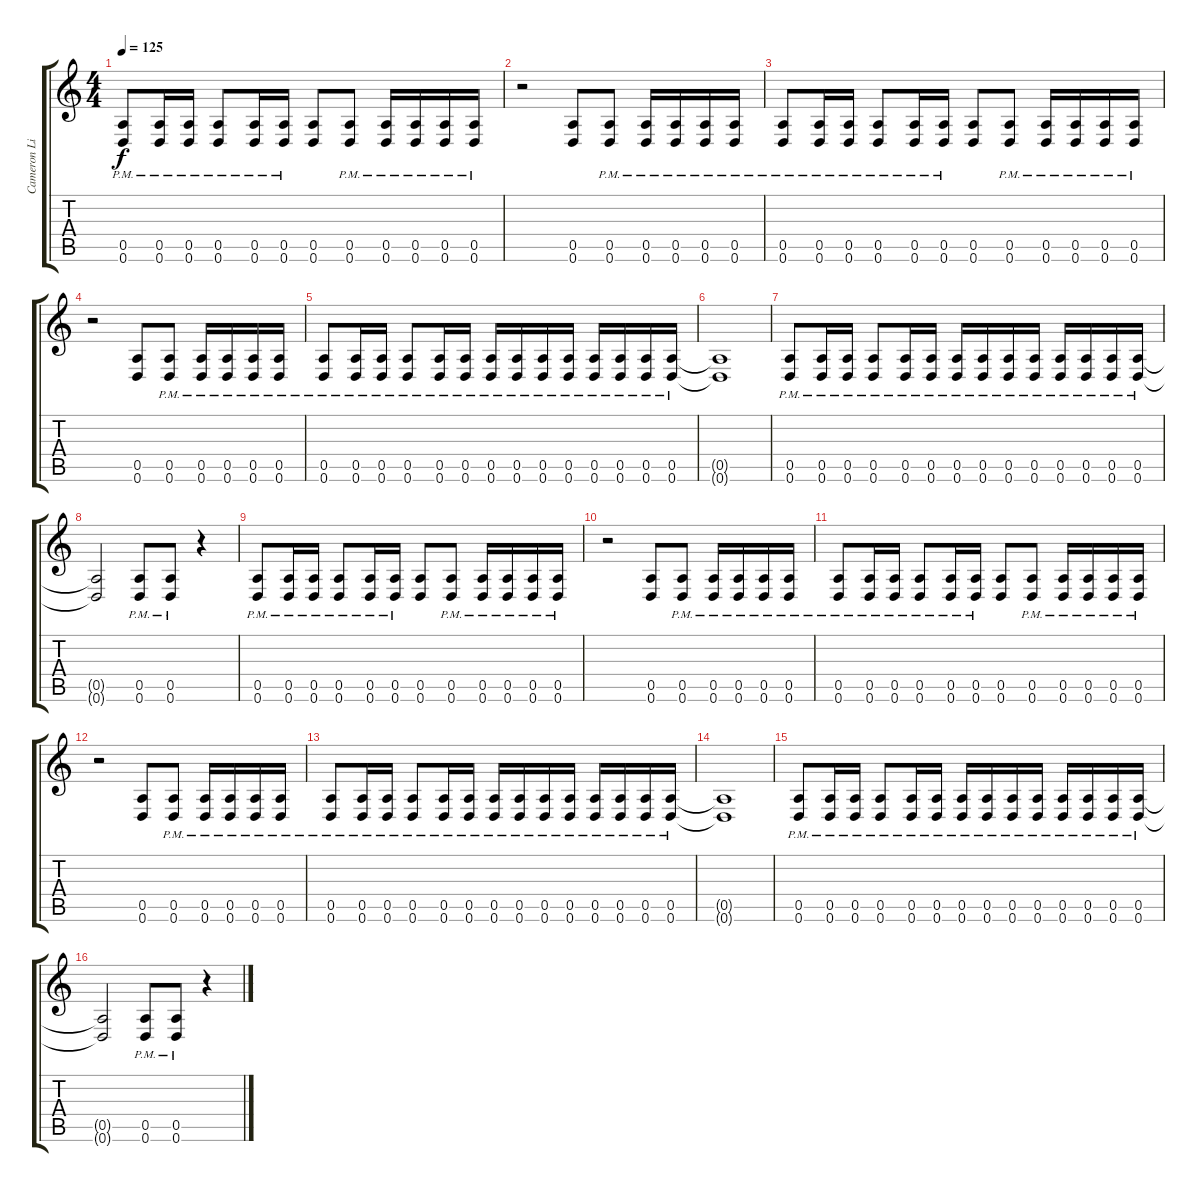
\track ("Cameron Liddell" "Cameron Li") {instrument distortionguitar}
\staff {score tabs}
\tuning (E4 B3 G3 D3 A2 D2) {hide}
\ts (4 4)
\tempo 125
\clef g2
\ks c
(0.5{pm} 0.6{pm}).8{dy f} (0.5{pm} 0.6{pm}).16 (0.5{pm} 0.6{pm}).16 (0.5{pm} 0.6{pm}).8 (0.5{pm} 0.6{pm}).16 (0.5{pm} 0.6{pm}).16 (0.5 0.6).8 (0.5{pm} 0.6{pm}).8 (0.5{pm} 0.6{pm}).16 (0.5{pm} 0.6{pm}).16 (0.5{pm} 0.6{pm}).16 (0.5{pm} 0.6{pm}).16 |
r.2 (0.5 0.6).8 (0.5{pm} 0.6{pm}).8 (0.5{pm} 0.6{pm}).16 (0.5{pm} 0.6{pm}).16 (0.5{pm} 0.6{pm}).16 (0.5{pm} 0.6{pm}).16 |
(0.5{pm} 0.6{pm}).8 (0.5{pm} 0.6{pm}).16 (0.5{pm} 0.6{pm}).16 (0.5{pm} 0.6{pm}).8 (0.5{pm} 0.6{pm}).16 (0.5{pm} 0.6{pm}).16 (0.5 0.6).8 (0.5{pm} 0.6{pm}).8 (0.5{pm} 0.6{pm}).16 (0.5{pm} 0.6{pm}).16 (0.5{pm} 0.6{pm}).16 (0.5{pm} 0.6{pm}).16 |
r.2 (0.5 0.6).8 (0.5{pm} 0.6{pm}).8 (0.5{pm} 0.6{pm}).16 (0.5{pm} 0.6{pm}).16 (0.5{pm} 0.6{pm}).16 (0.5{pm} 0.6{pm}).16 |
(0.5{pm} 0.6{pm}).8 (0.5{pm} 0.6{pm}).16 (0.5{pm} 0.6{pm}).16 (0.5{pm} 0.6{pm}).8 (0.5{pm} 0.6{pm}).16 (0.5{pm} 0.6{pm}).16 (0.5{pm} 0.6{pm}).16 (0.5{pm} 0.6{pm}).16 (0.5{pm} 0.6{pm}).16 (0.5{pm} 0.6{pm}).16 (0.5{pm} 0.6{pm}).16 (0.5{pm} 0.6{pm}).16 (0.5{pm} 0.6{pm}).16 (0.5{pm} 0.6{pm}).16 |
(0.5{t} 0.6{t}).1 |
(0.5{pm} 0.6{pm}).8 (0.5{pm} 0.6{pm}).16 (0.5{pm} 0.6{pm}).16 (0.5{pm} 0.6{pm}).8 (0.5{pm} 0.6{pm}).16 (0.5{pm} 0.6{pm}).16 (0.5{pm} 0.6{pm}).16 (0.5{pm} 0.6{pm}).16 (0.5{pm} 0.6{pm}).16 (0.5{pm} 0.6{pm}).16 (0.5{pm} 0.6{pm}).16 (0.5{pm} 0.6{pm}).16 (0.5{pm} 0.6{pm}).16 (0.5{pm} 0.6{pm}).16 |
(0.5{t} 0.6{t}).2 (0.5{pm} 0.6{pm}).8 (0.5{pm} 0.6{pm}).8 r.4 |
(0.5{pm} 0.6{pm}).8 (0.5{pm} 0.6{pm}).16 (0.5{pm} 0.6{pm}).16 (0.5{pm} 0.6{pm}).8 (0.5{pm} 0.6{pm}).16 (0.5{pm} 0.6{pm}).16 (0.5 0.6).8 (0.5{pm} 0.6{pm}).8 (0.5{pm} 0.6{pm}).16 (0.5{pm} 0.6{pm}).16 (0.5{pm} 0.6{pm}).16 (0.5{pm} 0.6{pm}).16 |
r.2 (0.5 0.6).8 (0.5{pm} 0.6{pm}).8 (0.5{pm} 0.6{pm}).16 (0.5{pm} 0.6{pm}).16 (0.5{pm} 0.6{pm}).16 (0.5{pm} 0.6{pm}).16 |
(0.5{pm} 0.6{pm}).8 (0.5{pm} 0.6{pm}).16 (0.5{pm} 0.6{pm}).16 (0.5{pm} 0.6{pm}).8 (0.5{pm} 0.6{pm}).16 (0.5{pm} 0.6{pm}).16 (0.5 0.6).8 (0.5{pm} 0.6{pm}).8 (0.5{pm} 0.6{pm}).16 (0.5{pm} 0.6{pm}).16 (0.5{pm} 0.6{pm}).16 (0.5{pm} 0.6{pm}).16 |
r.2 (0.5 0.6).8 (0.5{pm} 0.6{pm}).8 (0.5{pm} 0.6{pm}).16 (0.5{pm} 0.6{pm}).16 (0.5{pm} 0.6{pm}).16 (0.5{pm} 0.6{pm}).16 |
(0.5{pm} 0.6{pm}).8 (0.5{pm} 0.6{pm}).16 (0.5{pm} 0.6{pm}).16 (0.5{pm} 0.6{pm}).8 (0.5{pm} 0.6{pm}).16 (0.5{pm} 0.6{pm}).16 (0.5{pm} 0.6{pm}).16 (0.5{pm} 0.6{pm}).16 (0.5{pm} 0.6{pm}).16 (0.5{pm} 0.6{pm}).16 (0.5{pm} 0.6{pm}).16 (0.5{pm} 0.6{pm}).16 (0.5{pm} 0.6{pm}).16 (0.5{pm} 0.6{pm}).16 |
(0.5{t} 0.6{t}).1 |
(0.5{pm} 0.6{pm}).8 (0.5{pm} 0.6{pm}).16 (0.5{pm} 0.6{pm}).16 (0.5{pm} 0.6{pm}).8 (0.5{pm} 0.6{pm}).16 (0.5{pm} 0.6{pm}).16 (0.5{pm} 0.6{pm}).16 (0.5{pm} 0.6{pm}).16 (0.5{pm} 0.6{pm}).16 (0.5{pm} 0.6{pm}).16 (0.5{pm} 0.6{pm}).16 (0.5{pm} 0.6{pm}).16 (0.5{pm} 0.6{pm}).16 (0.5{pm} 0.6{pm}).16 |
(0.5{t} 0.6{t}).2 (0.5{pm} 0.6{pm}).8 (0.5{pm} 0.6{pm}).8 r.4
